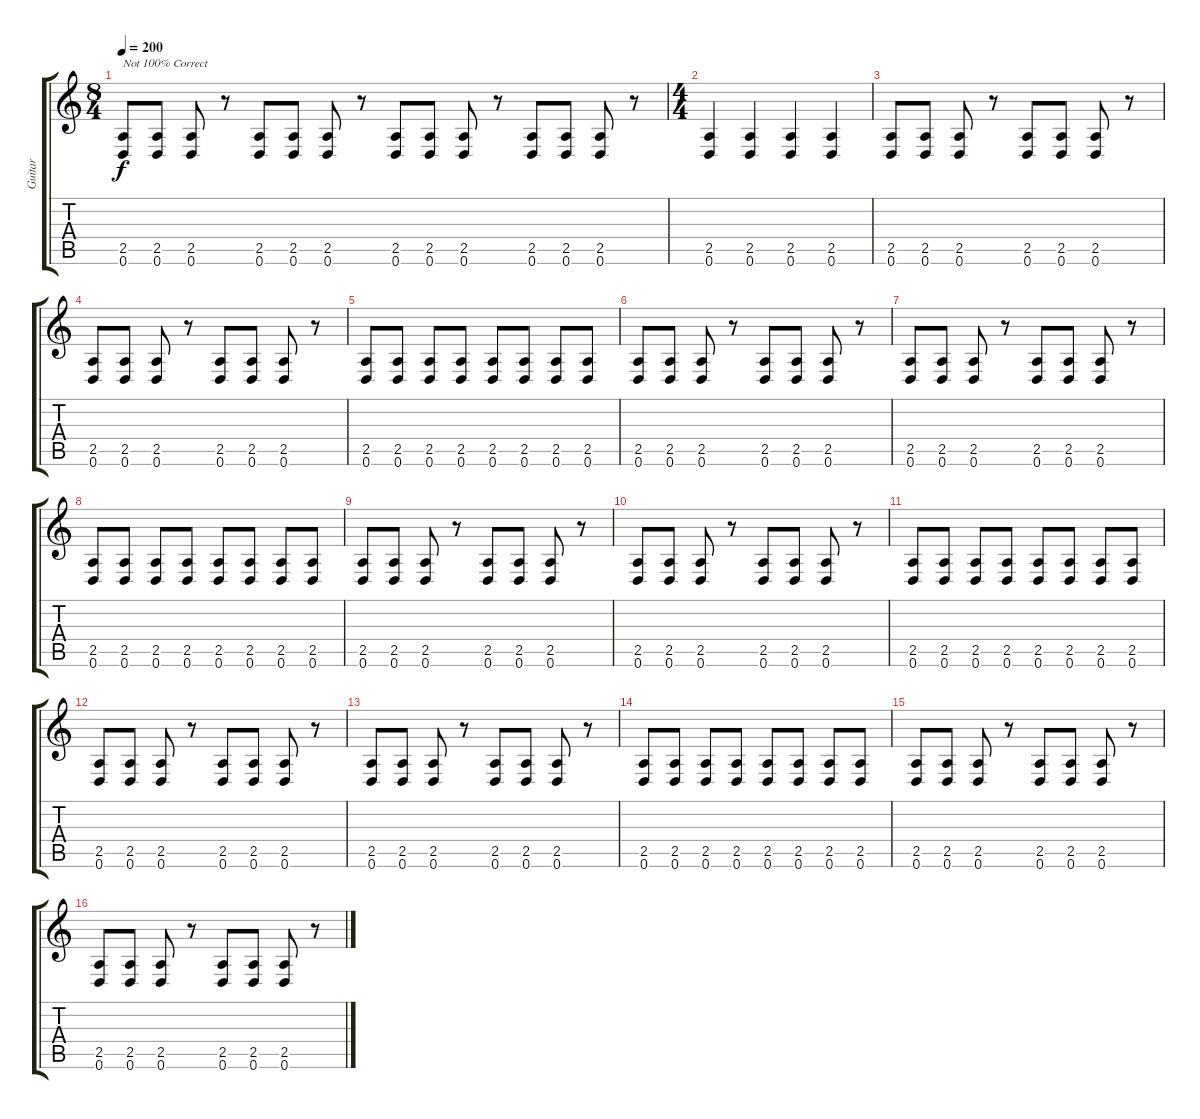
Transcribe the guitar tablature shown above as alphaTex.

\track ("Guitar" "Guitar") {instrument distortionguitar}
\staff {score tabs}
\tuning (D4 A3 F3 C3 G2 D2) {hide}
\ts (8 4)
\section ("" "")
\tempo 200
\tempo 262
\tempo 200
\clef g2
\ks c
(2.5 0.6).8{txt "Not 100% Correct" dy f instrument distortionguitar} (2.5 0.6).8 (2.5 0.6).8 r.8 (2.5 0.6).8 (2.5 0.6).8 (2.5 0.6).8 r.8 (2.5 0.6).8 (2.5 0.6).8 (2.5 0.6).8 r.8 (2.5 0.6).8 (2.5 0.6).8 (2.5 0.6).8 r.8 |
\ts (4 4)
(2.5 0.6).4 (2.5 0.6).4 (2.5 0.6).4 (2.5 0.6).4 |
\section ("" "")
(2.5 0.6).8 (2.5 0.6).8 (2.5 0.6).8 r.8 (2.5 0.6).8 (2.5 0.6).8 (2.5 0.6).8 r.8 |
(2.5 0.6).8 (2.5 0.6).8 (2.5 0.6).8 r.8 (2.5 0.6).8 (2.5 0.6).8 (2.5 0.6).8 r.8 |
(2.5 0.6).8 (2.5 0.6).8 (2.5 0.6).8 (2.5 0.6).8 (2.5 0.6).8 (2.5 0.6).8 (2.5 0.6).8 (2.5 0.6).8 |
(2.5 0.6).8 (2.5 0.6).8 (2.5 0.6).8 r.8 (2.5 0.6).8 (2.5 0.6).8 (2.5 0.6).8 r.8 |
(2.5 0.6).8 (2.5 0.6).8 (2.5 0.6).8 r.8 (2.5 0.6).8 (2.5 0.6).8 (2.5 0.6).8 r.8 |
(2.5 0.6).8 (2.5 0.6).8 (2.5 0.6).8 (2.5 0.6).8 (2.5 0.6).8 (2.5 0.6).8 (2.5 0.6).8 (2.5 0.6).8 |
(2.5 0.6).8 (2.5 0.6).8 (2.5 0.6).8 r.8 (2.5 0.6).8 (2.5 0.6).8 (2.5 0.6).8 r.8 |
(2.5 0.6).8 (2.5 0.6).8 (2.5 0.6).8 r.8 (2.5 0.6).8 (2.5 0.6).8 (2.5 0.6).8 r.8 |
(2.5 0.6).8 (2.5 0.6).8 (2.5 0.6).8 (2.5 0.6).8 (2.5 0.6).8 (2.5 0.6).8 (2.5 0.6).8 (2.5 0.6).8 |
(2.5 0.6).8 (2.5 0.6).8 (2.5 0.6).8 r.8 (2.5 0.6).8 (2.5 0.6).8 (2.5 0.6).8 r.8 |
(2.5 0.6).8 (2.5 0.6).8 (2.5 0.6).8 r.8 (2.5 0.6).8 (2.5 0.6).8 (2.5 0.6).8 r.8 |
(2.5 0.6).8 (2.5 0.6).8 (2.5 0.6).8 (2.5 0.6).8 (2.5 0.6).8 (2.5 0.6).8 (2.5 0.6).8 (2.5 0.6).8 |
(2.5 0.6).8 (2.5 0.6).8 (2.5 0.6).8 r.8 (2.5 0.6).8 (2.5 0.6).8 (2.5 0.6).8 r.8 |
(2.5 0.6).8 (2.5 0.6).8 (2.5 0.6).8 r.8 (2.5 0.6).8 (2.5 0.6).8 (2.5 0.6).8 r.8
